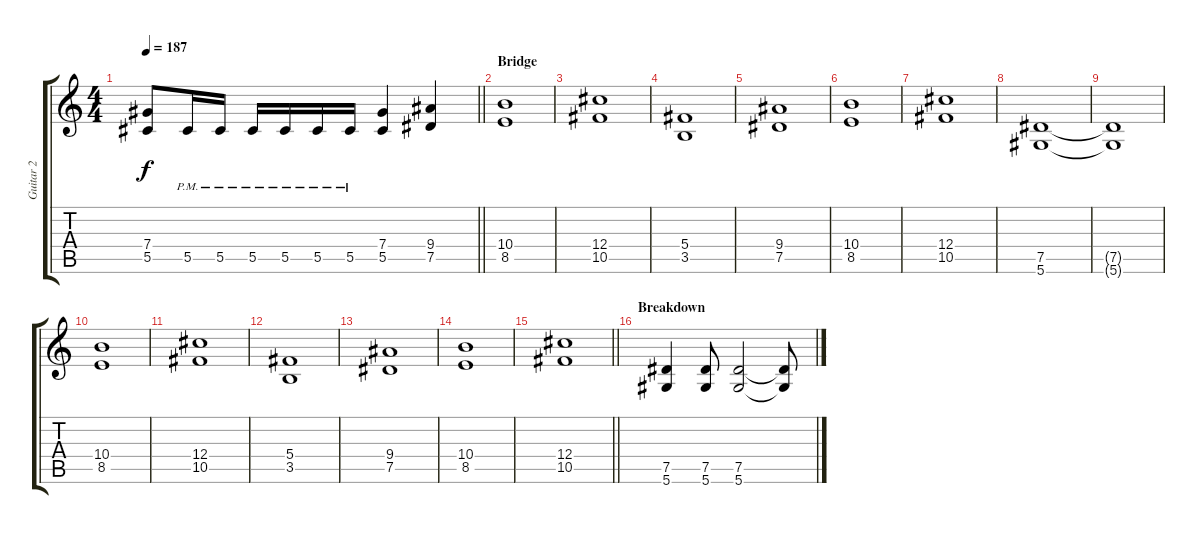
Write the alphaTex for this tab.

\track ("Guitar 2" "Guitar 2") {instrument overdrivenguitar}
\staff {score tabs}
\tuning (Eb4 Bb3 Gb3 Db3 Ab2 Eb2) {hide}
\ts (4 4)
\tempo 187
\clef g2
\barLineRight lightlight
\ks c
(7.4 5.5).8{dy f} 5.5{pm}.16 5.5{pm}.16 5.5{pm}.16 5.5{pm}.16 5.5{pm}.16 5.5{pm}.16 (7.4 5.5).4 (9.4 7.5).4 |
\section ("" "Bridge")
(10.4 8.5).1 |
(12.4 10.5).1 |
(5.4 3.5).1 |
(9.4 7.5).1 |
(10.4 8.5).1 |
(12.4 10.5).1 |
(7.5 5.6).1 |
(7.5{t} 5.6{t}).1 |
(10.4 8.5).1 |
(12.4 10.5).1 |
(5.4 3.5).1 |
(9.4 7.5).1 |
(10.4 8.5).1 |
\barLineRight lightlight
(12.4 10.5).1 |
\section ("" "Breakdown")
(7.5 5.6).4 (7.5 5.6).8 (7.5 5.6).2 (7.5{t} 5.6{t}).8
